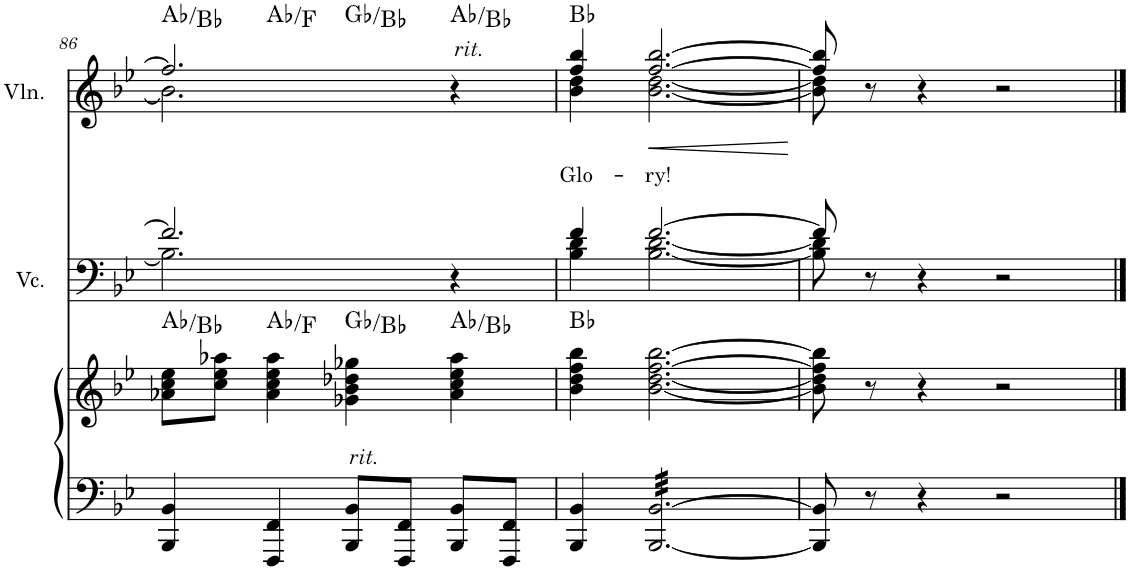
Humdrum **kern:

**kern	**kern	**harte	**kern	**kern	**text	**dynam	**harte
*part3	*part3	*part3	*part2	*part1	*part1	*part1	*part1
*staff4	*staff3	*	*staff2	*staff1	*staff1	*staff1	*
*I"Piano	*	*	*I"Violoncello	*I"Violin	*	*	*
*I'Pno	*	*	*I'Vc.	*I'Vln.	*	*	*
!!LO:PB:g=z
*clefF4	*clefG2	*	*clefF4	*clefG2	*	*	*
*k[b-e-]	*k[b-e-]	*	*k[b-e-]	*k[b-e-]	*	*	*
*M4/4	*M4/4	*	*M4/4	*M4/4	*	*	*
=86	=86	=86	=86	=86	=86	=86	=86
*	*	*	*^	*^	*	*	*
*	*	*	*	*	*	*^	*	*	*
*	*	*	*	*	*	*	*^	*	*	*
4BBB-/ 4BB-/	8a-X\ 8cc\ 8ee-\L	Ab:maj/2	2.f/]	2.B-\]	2.ff/]	2.b-\]	4ryy	2ryy	.	.	Ab:maj/2
.	8cc\ 8ee-\ 8aa-X\J	.	.	.	.	.	.	.	.	.	.
4FFF/ 4FF/	4a-\ 4cc\ 4ee-\ 4aa-\	Ab:maj/6	.	.	.	.	2.ryy	.	.	.	Ab:maj/6
!LO:TX:a:i:t=rit.	!	!	!	!	!	!	!	!	!	!	!
8BBB-/ 8BB-/L	4g-X\ 4b-\ 4dd-X\ 4gg-X\	Gb:maj/3	.	.	.	.	.	2ryy	.	.	Gb:maj/3
8FFF/ 8FF/J	.	.	.	.	.	.	.	.	.	.	.
!	!	!	!	!	!LO:TX:a:i:t=rit.	!	!	!	!	!	!
8BBB-/ 8BB-/L	4a-\ 4cc\ 4ee-\ 4aa-\	Ab:maj/2	4r	4ryy	4r	4ryy	.	.	.	.	Ab:maj/2
8FFF/ 8FF/J	.	.	.	.	.	.	.	.	.	.	.
=87	=87	=87	=87	=87	=87	=87	=87	=87	=87	=87	=87
!	!	!	!	!	!	!	!	!	!LO:LY:b	!	!
*	*	*	*	*	*	*v	*v	*v	*	*	*
4BBB-/ 4BB-/	4b-\ 4dd\ 4ff\ 4bb-\	Bb:maj	4f/	4B-\ 4d\	4ff/ 4bb-/	4b-\ 4dd\	Glo-	.	Bb:maj
!	!	!	!	!	!	!	!LO:LY:b	!LO:HP:b	!
*tremolo	*	*	*	*	*	*	*	*	*
[32BBB-/ [32BB-/LLL	[2.b-\ [2.dd\ [2.ff\ [2.bb-\	.	[2.f/	[2.B-\ [2.d\	[2.ff/ [2.bb-/	[2.b-\ [2.dd\	-ry!	<	.
32BBB-/ 32BB-/	.	.	.	.	.	.	.	.	.
32BBB-/ 32BB-/	.	.	.	.	.	.	.	.	.
32BBB-/ 32BB-/	.	.	.	.	.	.	.	.	.
32BBB-/ 32BB-/	.	.	.	.	.	.	.	.	.
32BBB-/ 32BB-/	.	.	.	.	.	.	.	.	.
32BBB-/ 32BB-/	.	.	.	.	.	.	.	.	.
32BBB-/ 32BB-/	.	.	.	.	.	.	.	.	.
32BBB-/ 32BB-/	.	.	.	.	.	.	.	.	.
32BBB-/ 32BB-/	.	.	.	.	.	.	.	.	.
32BBB-/ 32BB-/	.	.	.	.	.	.	.	.	.
32BBB-/ 32BB-/	.	.	.	.	.	.	.	.	.
32BBB-/ 32BB-/	.	.	.	.	.	.	.	.	.
32BBB-/ 32BB-/	.	.	.	.	.	.	.	.	.
32BBB-/ 32BB-/	.	.	.	.	.	.	.	.	.
32BBB-/ 32BB-/	.	.	.	.	.	.	.	.	.
32BBB-/ 32BB-/	.	.	.	.	.	.	.	.	.
32BBB-/ 32BB-/	.	.	.	.	.	.	.	.	.
32BBB-/ 32BB-/	.	.	.	.	.	.	.	.	.
32BBB-/ 32BB-/	.	.	.	.	.	.	.	.	.
32BBB-/ 32BB-/	.	.	.	.	.	.	.	.	.
32BBB-/ 32BB-/	.	.	.	.	.	.	.	.	.
32BBB-/ 32BB-/	.	.	.	.	.	.	.	.	.
32BBB-/ 32BB-/JJJ	.	.	.	.	.	.	.	.	.
*Xtremolo	*	*	*	*	*	*	*	*	*
*	*	*	*v	*v	*	*	*	*	*
*	*	*	*	*v	*v	*	*	*
.	.	.	.	.	.	[	.
=88	=88	=88	=88	=88	=88	=88	=88
*	*	*	*^	*^	*	*	*
8BBB-/] 8BB-/]	8b-\] 8dd\] 8ff\] 8bb-\]	.	8f/]	8B-\] 8d\]	8ff/] 8bb-/]	8b-\] 8dd\]	.	.	.
8r	8r	.	8r	2..ryy	8r	2..ryy	.	.	.
4r	4r	.	4r	.	4r	.	.	.	.
2r	2r	.	2r	.	2r	.	.	.	.
*	*	*	*v	*v	*	*	*	*	*
*	*	*	*	*v	*v	*	*	*
==	==	==	==	==	==	==	==
*-	*-	*-	*-	*-	*-	*-	*-
